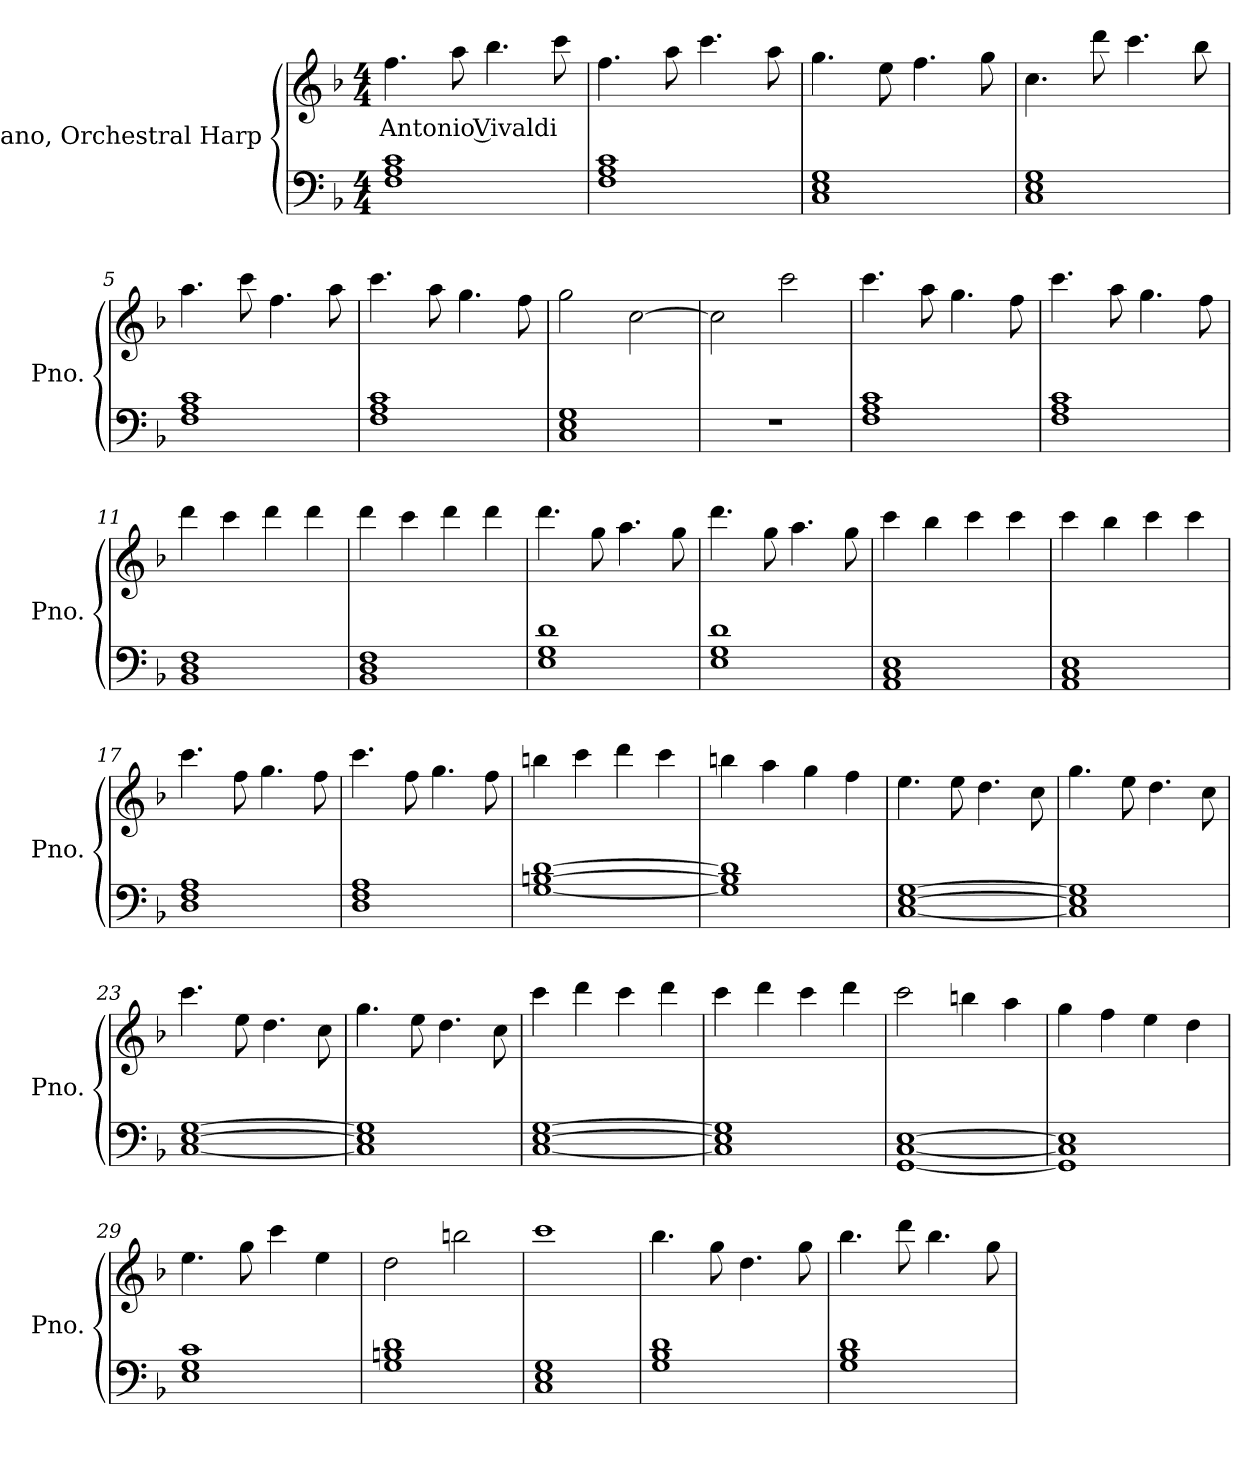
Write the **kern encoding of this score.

**kern	**kern	**text
*part2	*part1	*part1
*staff2	*staff1	*staff1
*I"Piano, Orchestral Harp	*I"Piano, Orchestral Harp	*
*I'Pno.	*I'Pno.	*
*clefF4	*clefG2	*
*k[b-]	*k[b-]	*
*M4/4	*M4/4	*
*MM125	*MM125	*
=1	=1	=1
!	!	!LO:LY:b
1F 1A 1c	4.ff\	Antonio Vivaldi
.	8aa\	.
.	4.bb-\	.
.	8ccc\	.
=2	=2	=2
1F 1A 1c	4.ff\	.
.	8aa\	.
.	4.ccc\	.
.	8aa\	.
=3	=3	=3
1C 1E 1G	4.gg\	.
.	8ee\	.
.	4.ff\	.
.	8gg\	.
=4	=4	=4
1C 1E 1G	4.cc\	.
.	8ddd\	.
.	4.ccc\	.
.	8bb-\	.
!!LO:LB:g=z
=5	=5	=5
1F 1A 1c	4.aa\	.
.	8ccc\	.
.	4.ff\	.
.	8aa\	.
=6	=6	=6
1F 1A 1c	4.ccc\	.
.	8aa\	.
.	4.gg\	.
.	8ff\	.
=7	=7	=7
1C 1E 1G	2gg\	.
.	[2cc\	.
=8	=8	=8
1r	2cc\]	.
.	2ccc\	.
=9	=9	=9
1F 1A 1c	4.ccc\	.
.	8aa\	.
.	4.gg\	.
.	8ff\	.
=10	=10	=10
1F 1A 1c	4.ccc\	.
.	8aa\	.
.	4.gg\	.
.	8ff\	.
=11	=11	=11
1BB- 1D 1F	4ddd\	.
.	4ccc\	.
.	4ddd\	.
.	4ddd\	.
!!LO:LB:g=z
=12	=12	=12
1BB- 1D 1F	4ddd\	.
.	4ccc\	.
.	4ddd\	.
.	4ddd\	.
=13	=13	=13
1E 1G 1d	4.ddd\	.
.	8gg\	.
.	4.aa\	.
.	8gg\	.
=14	=14	=14
1E 1G 1d	4.ddd\	.
.	8gg\	.
.	4.aa\	.
.	8gg\	.
=15	=15	=15
1AA 1C 1E	4ccc\	.
.	4bb-\	.
.	4ccc\	.
.	4ccc\	.
=16	=16	=16
1AA 1C 1E	4ccc\	.
.	4bb-\	.
.	4ccc\	.
.	4ccc\	.
=17	=17	=17
1D 1F 1A	4.ccc\	.
.	8ff\	.
.	4.gg\	.
.	8ff\	.
=18	=18	=18
1D 1F 1A	4.ccc\	.
.	8ff\	.
.	4.gg\	.
.	8ff\	.
!!LO:LB:g=z
=19	=19	=19
[1G [1Bn [1d	4bbn\	.
.	4ccc\	.
.	4ddd\	.
.	4ccc\	.
=20	=20	=20
1G] 1B] 1d]	4bbn\	.
.	4aa\	.
.	4gg\	.
.	4ff\	.
=21	=21	=21
[1C [1E [1G	4.ee\	.
.	8ee\	.
.	4.dd\	.
.	8cc\	.
=22	=22	=22
1C] 1E] 1G]	4.gg\	.
.	8ee\	.
.	4.dd\	.
.	8cc\	.
=23	=23	=23
[1C [1E [1G	4.ccc\	.
.	8ee\	.
.	4.dd\	.
.	8cc\	.
=24	=24	=24
1C] 1E] 1G]	4.gg\	.
.	8ee\	.
.	4.dd\	.
.	8cc\	.
=25	=25	=25
[1C [1E [1G	4ccc\	.
.	4ddd\	.
.	4ccc\	.
.	4ddd\	.
!!LO:LB:g=z
=26	=26	=26
1C] 1E] 1G]	4ccc\	.
.	4ddd\	.
.	4ccc\	.
.	4ddd\	.
=27	=27	=27
[1GG [1C [1E	2ccc\	.
.	4bbn\	.
.	4aa\	.
=28	=28	=28
1GG] 1C] 1E]	4gg\	.
.	4ff\	.
.	4ee\	.
.	4dd\	.
=29	=29	=29
1E 1G 1c	4.ee\	.
.	8gg\	.
.	4ccc\	.
.	4ee\	.
=30	=30	=30
1G 1Bn 1d	2dd\	.
.	2bbn\	.
=31	=31	=31
1C 1E 1G	1ccc	.
=32	=32	=32
1G 1B- 1d	4.bb-\	.
.	8gg\	.
.	4.dd\	.
.	8gg\	.
=33	=33	=33
1G 1B- 1d	4.bb-\	.
.	8ddd\	.
.	4.bb-\	.
.	8gg\	.
=	=	=
*-	*-	*-
